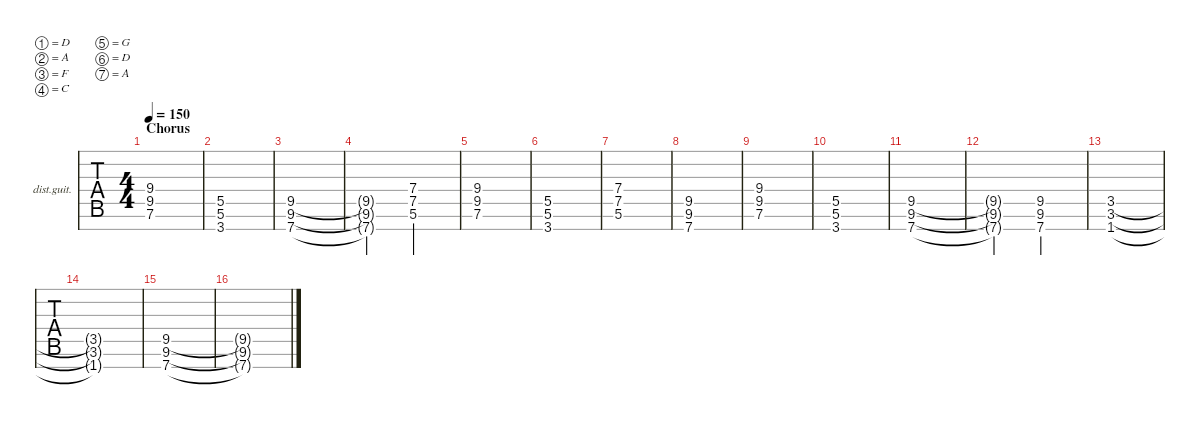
\defaultSystemsLayout 4
\hideDynamics
\bracketExtendMode nobrackets
\firstSystemTrackNameOrientation horizontal
\otherSystemsTrackNameOrientation horizontal
\track ("Distortion Guitar" "dist.guit.") {solo instrument distortionguitar}
\staff {tabs}
\tuning (D4 A3 F3 C3 G2 D2 A1)
\ts (4 4)
\section ("" "Chorus")
\scale
1.15555
\tempo 150
\accidentals auto
\clef g2
\ottava regular
\simile none
\ks c
(7.6 9.5 9.4).1{dy mf beam Up} |
\scale
0.977779 (3.7 5.6 5.5).1{beam Up} |
\scale
0.977779 (7.7 9.6 9.5).1{beam Up} |
\scale
0.977779 (7.7{t} 9.6{t} 9.5{t}).2{beam Up} (5.6 7.5 7.4).2{beam Up} |
\scale
0.977779 (7.6 9.5 9.4).1{beam Up} |
\scale
0.977779 (3.7 5.6 5.5).1{beam Up} |
\scale
0.977779 (5.6 7.5 7.4).1{beam Up} |
\scale
0.977779 (7.7 9.6 9.5).1{beam Up} |
\scale
1.16034 (7.6 9.5 9.4).1{beam Up} |
\scale
0.972042 (3.7 5.6 5.5).1{beam Up} |
\scale
0.972042 (7.7 9.6 9.5).1{beam Up} |
\scale
0.972042 (7.7{t} 9.6{t} 9.5{t}).2{beam Up} (9.6 9.5 7.7).2{beam Up} |
\scale
0.972042 (3.5{acc #} 3.6 1.7{acc #}).1{beam Up} |
\scale
0.972042 (3.5{t acc #} 3.6{t} 1.7{t acc #}).1{beam Up} |
\scale
0.972042 (7.7 9.6 9.5).1{beam Up} |
\scale
1.00741 (7.7{t} 9.6{t} 9.5{t}).1{beam Up}
